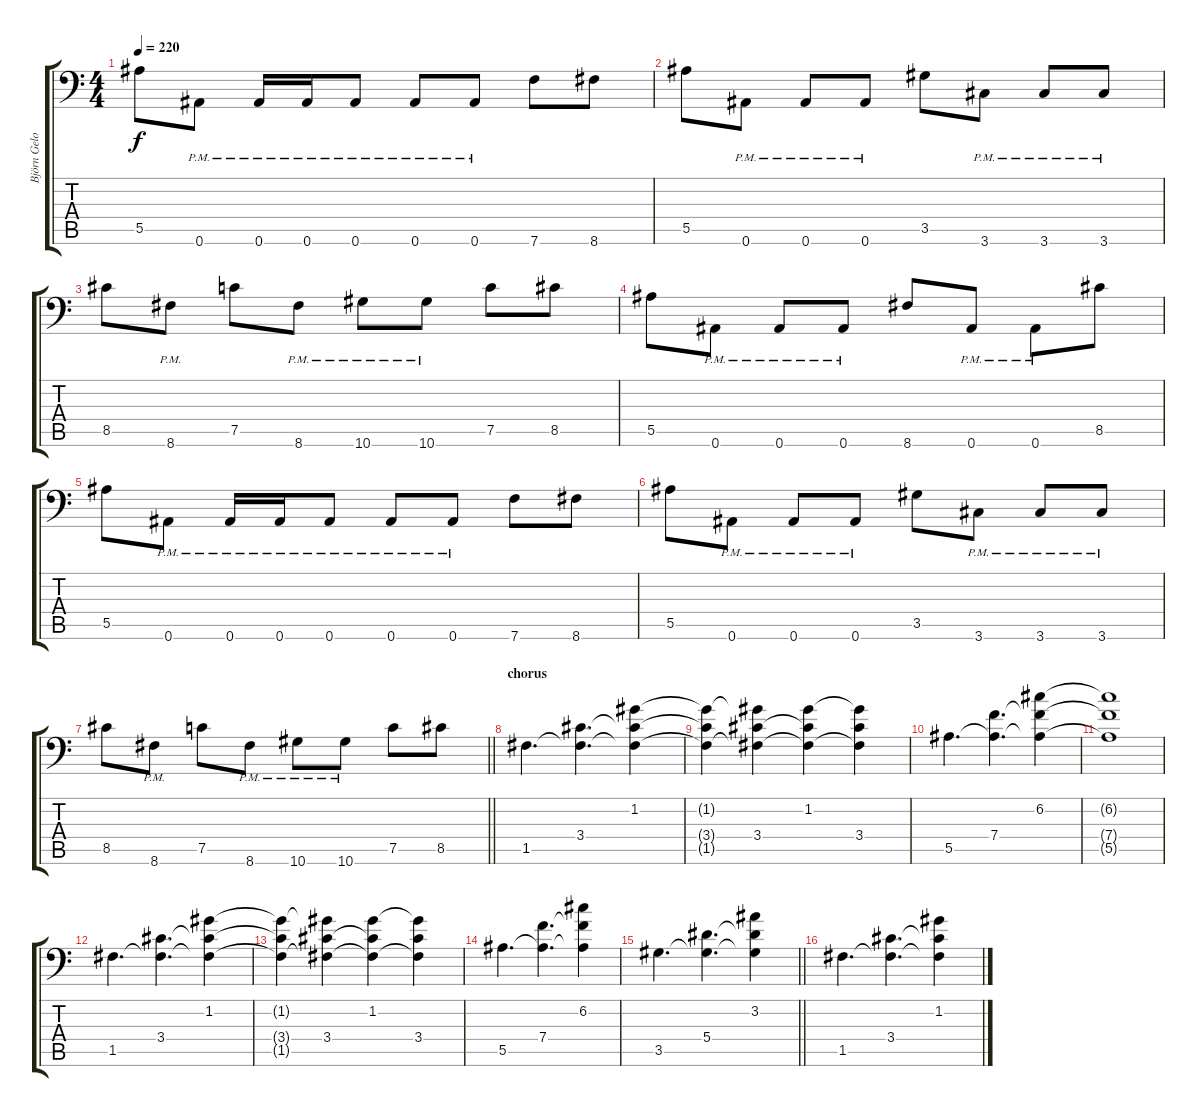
\track ("Björn Gelotte" "Björn Gelo") {instrument distortionguitar}
\staff {score tabs}
\tuning (C4 G3 Eb3 Bb2 F2 Bb1) {hide}
\ts (4 4)
\tempo 220
\clef f4
\ks c
5.5.8{dy f} 0.6{pm}.8 0.6{pm}.16 0.6{pm}.16 0.6{pm}.8 0.6{pm}.8 0.6{pm}.8 7.6.8 8.6.8 |
5.5.8 0.6{pm}.8 0.6{pm}.8 0.6{pm}.8 3.5.8 3.6{pm}.8 3.6{pm}.8 3.6{pm}.8 |
8.5.8 8.6{pm}.8 7.5.8 8.6{pm}.8 10.6{pm}.8 10.6{pm}.8 7.5.8 8.5.8 |
5.5.8 0.6{pm}.8 0.6{pm}.8 0.6{pm}.8 8.6.8 0.6{pm}.8 0.6{pm}.8 8.5.8 |
5.5.8 0.6{pm}.8 0.6{pm}.16 0.6{pm}.16 0.6{pm}.8 0.6{pm}.8 0.6{pm}.8 7.6.8 8.6.8 |
5.5.8 0.6{pm}.8 0.6{pm}.8 0.6{pm}.8 3.5.8 3.6{pm}.8 3.6{pm}.8 3.6{pm}.8 |
\barLineRight lightlight
8.5.8 8.6{pm}.8 7.5.8 8.6{pm}.8 10.6{pm}.8 10.6{pm}.8 7.5.8 8.5.8 |
\section ("" "chorus")
1.5.4{d} (3.4 1.5{t}).4{d} (1.2 3.4{t} 1.5{t}).4 |
(1.2{t} 3.4{t} 1.5{t}).4 (1.2{t} 3.4 1.5{t}).4 (1.2 3.4{t} 1.5{t}).4 (1.2{t} 3.4 1.5{t}).4 |
5.5.4{d} (7.4 5.5{t}).4{d} (6.2 7.4{t} 5.5{t}).4 |
(6.2{t} 7.4{t} 5.5{t}).1 |
1.5.4{d} (3.4 1.5{t}).4{d} (1.2 3.4{t} 1.5{t}).4 |
(1.2{t} 3.4{t} 1.5{t}).4 (1.2{t} 3.4 1.5{t}).4 (1.2 3.4{t} 1.5{t}).4 (1.2{t} 3.4 1.5{t}).4 |
5.5.4{d} (7.4 5.5{t}).4{d} (6.2 7.4{t} 5.5{t}).4 |
\barLineRight lightlight
3.5.4{d} (5.4 3.5{t}).4{d} (3.2 5.4{t} 3.5{t}).4 |
1.5.4{d} (3.4 1.5{t}).4{d} (1.2 3.4{t} 1.5{t}).4
